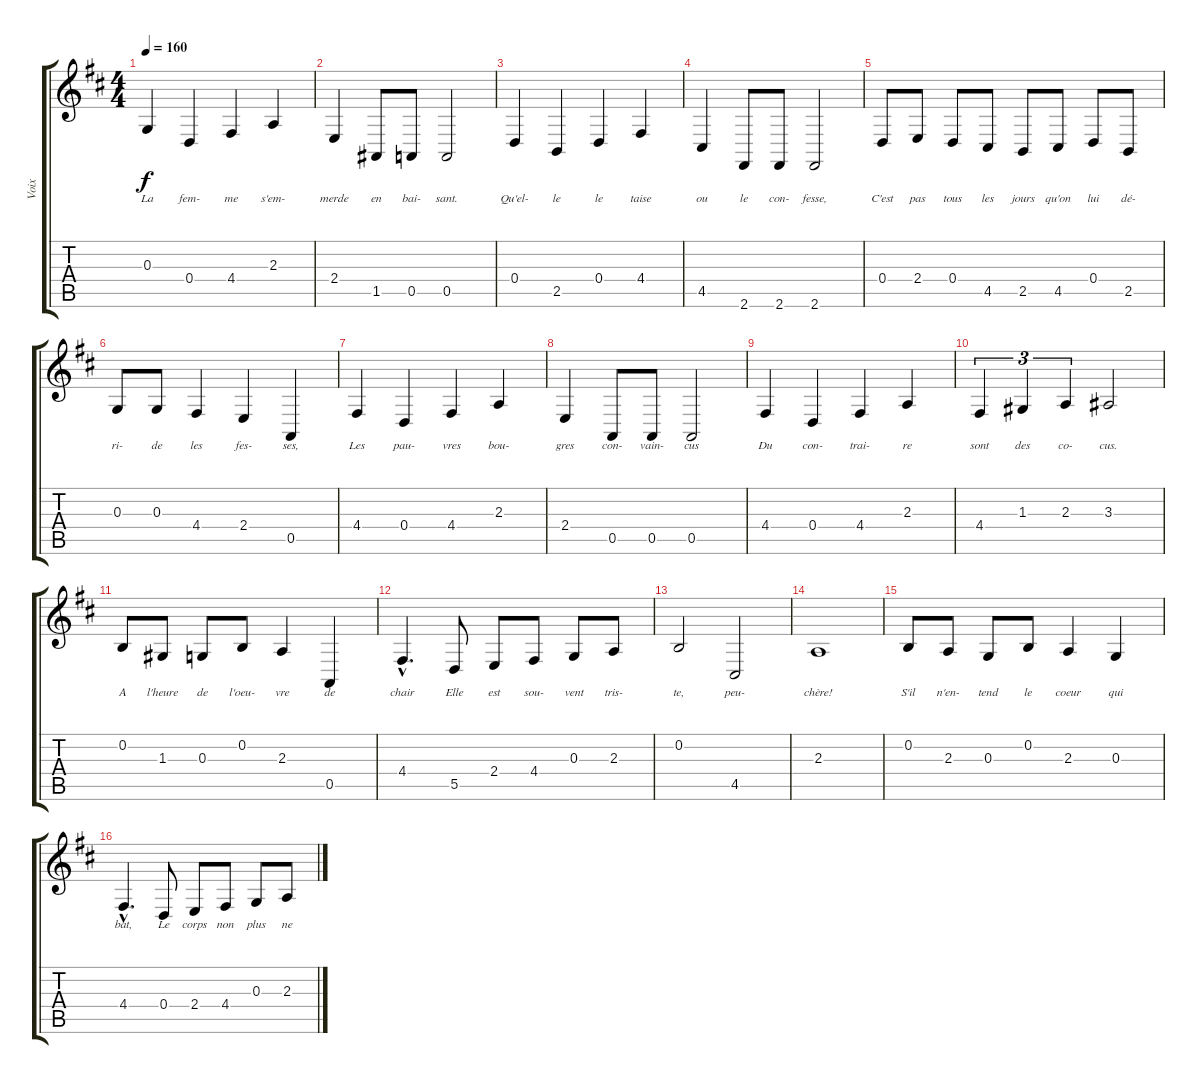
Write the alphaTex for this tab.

\track ("Voix" "Voix") {instrument voiceoohs}
\staff {score tabs}
\tuning (E4 B3 G3 D3 A2 E2) {hide}
\ts (4 4)
\tempo 160
\clef g2
\ks d
0.3.4{lyrics (0 "La") lyrics (1 "") lyrics (2 "") lyrics (3 "") lyrics (4 "") dy f} 0.4.4{lyrics (0 "fem-") lyrics (1 "") lyrics (2 "") lyrics (3 "") lyrics (4 "")} 4.4.4{lyrics (0 "me") lyrics (1 "") lyrics (2 "") lyrics (3 "") lyrics (4 "")} 2.3.4{lyrics (0 "s'em-") lyrics (1 "") lyrics (2 "") lyrics (3 "") lyrics (4 "")} |
2.4.4{lyrics (0 "merde") lyrics (1 "") lyrics (2 "") lyrics (3 "") lyrics (4 "")} 1.5.8{lyrics (0 "en") lyrics (1 "") lyrics (2 "") lyrics (3 "") lyrics (4 "")} 0.5.8{lyrics (0 "bai-") lyrics (1 "") lyrics (2 "") lyrics (3 "") lyrics (4 "")} 0.5.2{lyrics (0 "sant.") lyrics (1 "") lyrics (2 "") lyrics (3 "") lyrics (4 "")} |
0.4.4{lyrics (0 "Qu'el-") lyrics (1 "") lyrics (2 "") lyrics (3 "") lyrics (4 "")} 2.5.4{lyrics (0 "le") lyrics (1 "") lyrics (2 "") lyrics (3 "") lyrics (4 "")} 0.4.4{lyrics (0 "le") lyrics (1 "") lyrics (2 "") lyrics (3 "") lyrics (4 "")} 4.4.4{lyrics (0 "taise") lyrics (1 "") lyrics (2 "") lyrics (3 "") lyrics (4 "")} |
4.5.4{lyrics (0 "ou") lyrics (1 "") lyrics (2 "") lyrics (3 "") lyrics (4 "")} 2.6.8{lyrics (0 "le") lyrics (1 "") lyrics (2 "") lyrics (3 "") lyrics (4 "")} 2.6.8{lyrics (0 "con-") lyrics (1 "") lyrics (2 "") lyrics (3 "") lyrics (4 "")} 2.6.2{lyrics (0 "fesse,") lyrics (1 "") lyrics (2 "") lyrics (3 "") lyrics (4 "")} |
0.4.8{lyrics (0 "C'est") lyrics (1 "") lyrics (2 "") lyrics (3 "") lyrics (4 "")} 2.4.8{lyrics (0 "pas") lyrics (1 "") lyrics (2 "") lyrics (3 "") lyrics (4 "")} 0.4.8{lyrics (0 "tous") lyrics (1 "") lyrics (2 "") lyrics (3 "") lyrics (4 "")} 4.5.8{lyrics (0 "les") lyrics (1 "") lyrics (2 "") lyrics (3 "") lyrics (4 "")} 2.5.8{lyrics (0 "jours") lyrics (1 "") lyrics (2 "") lyrics (3 "") lyrics (4 "")} 4.5.8{lyrics (0 "qu'on") lyrics (1 "") lyrics (2 "") lyrics (3 "") lyrics (4 "")} 0.4.8{lyrics (0 "lui") lyrics (1 "") lyrics (2 "") lyrics (3 "") lyrics (4 "")} 2.5.8{lyrics (0 "dé-") lyrics (1 "") lyrics (2 "") lyrics (3 "") lyrics (4 "")} |
0.3.8{lyrics (0 "ri-") lyrics (1 "") lyrics (2 "") lyrics (3 "") lyrics (4 "")} 0.3.8{lyrics (0 "de") lyrics (1 "") lyrics (2 "") lyrics (3 "") lyrics (4 "")} 4.4.4{lyrics (0 "les") lyrics (1 "") lyrics (2 "") lyrics (3 "") lyrics (4 "")} 2.4.4{lyrics (0 "fes-") lyrics (1 "") lyrics (2 "") lyrics (3 "") lyrics (4 "")} 0.5.4{lyrics (0 "ses,") lyrics (1 "") lyrics (2 "") lyrics (3 "") lyrics (4 "")} |
4.4.4{lyrics (0 "Les") lyrics (1 "") lyrics (2 "") lyrics (3 "") lyrics (4 "")} 0.4.4{lyrics (0 "pau-") lyrics (1 "") lyrics (2 "") lyrics (3 "") lyrics (4 "")} 4.4.4{lyrics (0 "vres") lyrics (1 "") lyrics (2 "") lyrics (3 "") lyrics (4 "")} 2.3.4{lyrics (0 "bou-") lyrics (1 "") lyrics (2 "") lyrics (3 "") lyrics (4 "")} |
2.4.4{lyrics (0 "gres") lyrics (1 "") lyrics (2 "") lyrics (3 "") lyrics (4 "")} 0.5.8{lyrics (0 "con-") lyrics (1 "") lyrics (2 "") lyrics (3 "") lyrics (4 "")} 0.5.8{lyrics (0 "vain-") lyrics (1 "") lyrics (2 "") lyrics (3 "") lyrics (4 "")} 0.5.2{lyrics (0 "cus") lyrics (1 "") lyrics (2 "") lyrics (3 "") lyrics (4 "")} |
4.4.4{lyrics (0 "Du") lyrics (1 "") lyrics (2 "") lyrics (3 "") lyrics (4 "")} 0.4.4{lyrics (0 "con-") lyrics (1 "") lyrics (2 "") lyrics (3 "") lyrics (4 "")} 4.4.4{lyrics (0 "trai-") lyrics (1 "") lyrics (2 "") lyrics (3 "") lyrics (4 "")} 2.3.4{lyrics (0 "re") lyrics (1 "") lyrics (2 "") lyrics (3 "") lyrics (4 "")} |
4.4.4{tu (3 2) lyrics (0 "sont") lyrics (1 "") lyrics (2 "") lyrics (3 "") lyrics (4 "")} 1.3.4{tu (3 2) lyrics (0 "des") lyrics (1 "") lyrics (2 "") lyrics (3 "") lyrics (4 "")} 2.3.4{tu (3 2) lyrics (0 "co-") lyrics (1 "") lyrics (2 "") lyrics (3 "") lyrics (4 "")} 3.3.2{lyrics (0 "cus.") lyrics (1 "") lyrics (2 "") lyrics (3 "") lyrics (4 "")} |
0.2.8{lyrics (0 "A") lyrics (1 "") lyrics (2 "") lyrics (3 "") lyrics (4 "")} 1.3.8{lyrics (0 "l'heure") lyrics (1 "") lyrics (2 "") lyrics (3 "") lyrics (4 "")} 0.3.8{lyrics (0 "de") lyrics (1 "") lyrics (2 "") lyrics (3 "") lyrics (4 "")} 0.2.8{lyrics (0 "l'oeu-") lyrics (1 "") lyrics (2 "") lyrics (3 "") lyrics (4 "")} 2.3.4{lyrics (0 "vre") lyrics (1 "") lyrics (2 "") lyrics (3 "") lyrics (4 "")} 0.5.4{lyrics (0 "de") lyrics (1 "") lyrics (2 "") lyrics (3 "") lyrics (4 "")} |
4.4{hac}.4{d lyrics (0 "chair") lyrics (1 "") lyrics (2 "") lyrics (3 "") lyrics (4 "")} 5.5.8{lyrics (0 "Elle") lyrics (1 "") lyrics (2 "") lyrics (3 "") lyrics (4 "")} 2.4.8{lyrics (0 "est") lyrics (1 "") lyrics (2 "") lyrics (3 "") lyrics (4 "")} 4.4.8{lyrics (0 "sou-") lyrics (1 "") lyrics (2 "") lyrics (3 "") lyrics (4 "")} 0.3.8{lyrics (0 "vent") lyrics (1 "") lyrics (2 "") lyrics (3 "") lyrics (4 "")} 2.3.8{lyrics (0 "tris-") lyrics (1 "") lyrics (2 "") lyrics (3 "") lyrics (4 "")} |
0.2.2{lyrics (0 "te,") lyrics (1 "") lyrics (2 "") lyrics (3 "") lyrics (4 "")} 4.5.2{lyrics (0 "peu-") lyrics (1 "") lyrics (2 "") lyrics (3 "") lyrics (4 "")} |
2.3.1{lyrics (0 "chère!") lyrics (1 "") lyrics (2 "") lyrics (3 "") lyrics (4 "")} |
0.2.8{lyrics (0 "S'il") lyrics (1 "") lyrics (2 "") lyrics (3 "") lyrics (4 "")} 2.3.8{lyrics (0 "n'en-") lyrics (1 "") lyrics (2 "") lyrics (3 "") lyrics (4 "")} 0.3.8{lyrics (0 "tend") lyrics (1 "") lyrics (2 "") lyrics (3 "") lyrics (4 "")} 0.2.8{lyrics (0 "le") lyrics (1 "") lyrics (2 "") lyrics (3 "") lyrics (4 "")} 2.3.4{lyrics (0 "coeur") lyrics (1 "") lyrics (2 "") lyrics (3 "") lyrics (4 "")} 0.3.4{lyrics (0 "qui") lyrics (1 "") lyrics (2 "") lyrics (3 "") lyrics (4 "")} |
4.4{hac}.4{d lyrics (0 "bat,") lyrics (1 "") lyrics (2 "") lyrics (3 "") lyrics (4 "")} 0.4.8{lyrics (0 "Le") lyrics (1 "") lyrics (2 "") lyrics (3 "") lyrics (4 "")} 2.4.8{lyrics (0 "corps") lyrics (1 "") lyrics (2 "") lyrics (3 "") lyrics (4 "")} 4.4.8{lyrics (0 "non") lyrics (1 "") lyrics (2 "") lyrics (3 "") lyrics (4 "")} 0.3.8{lyrics (0 "plus") lyrics (1 "") lyrics (2 "") lyrics (3 "") lyrics (4 "")} 2.3.8{lyrics (0 "ne") lyrics (1 "") lyrics (2 "") lyrics (3 "") lyrics (4 "")}
